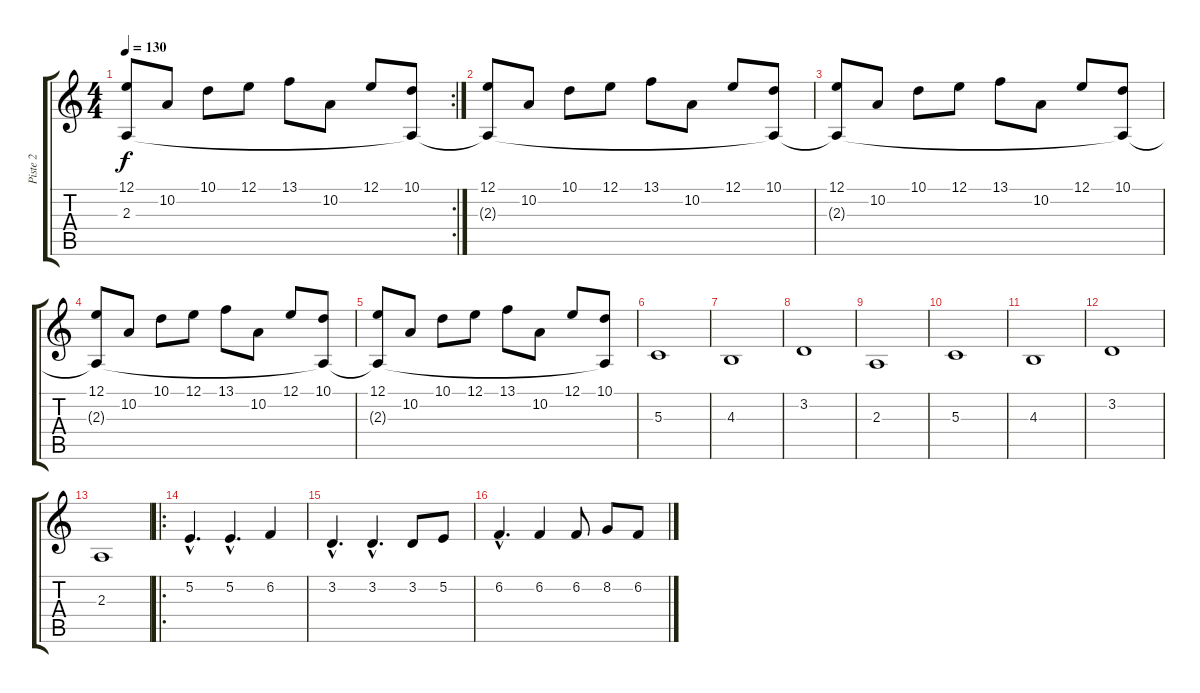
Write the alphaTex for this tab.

\track ("Piste 2" "Piste 2") {instrument synthstrings2}
\staff {score tabs}
\tuning (E4 B3 G3 D3 A2 E2) {hide}
\rc 2
\ts (4 4)
\tempo 130
\clef g2
\ks c
(12.1 2.3{t}).8{dy f} 10.2.8 10.1.8 12.1.8 13.1.8 10.2.8 12.1.8 (10.1 2.3{t}).8 |
(12.1 2.3{t}).8 10.2.8 10.1.8 12.1.8 13.1.8 10.2.8 12.1.8 (10.1 2.3{t}).8 |
(12.1 2.3{t}).8 10.2.8 10.1.8 12.1.8 13.1.8 10.2.8 12.1.8 (10.1 2.3{t}).8 |
(12.1 2.3{t}).8 10.2.8 10.1.8 12.1.8 13.1.8 10.2.8 12.1.8 (10.1 2.3{t}).8 |
(12.1 2.3{t}).8 10.2.8 10.1.8 12.1.8 13.1.8 10.2.8 12.1.8 (10.1 2.3{t}).8 |
5.3.1 |
4.3.1 |
3.2.1 |
2.3.1 |
5.3.1 |
4.3.1 |
3.2.1 |
2.3.1 |
\ro
5.2{hac}.4{d} 5.2{hac}.4{d} 6.2.4 |
3.2{hac}.4{d} 3.2{hac}.4{d} 3.2.8 5.2.8 |
6.2{hac}.4{d} 6.2.4 6.2.8 8.2.8 6.2.8
